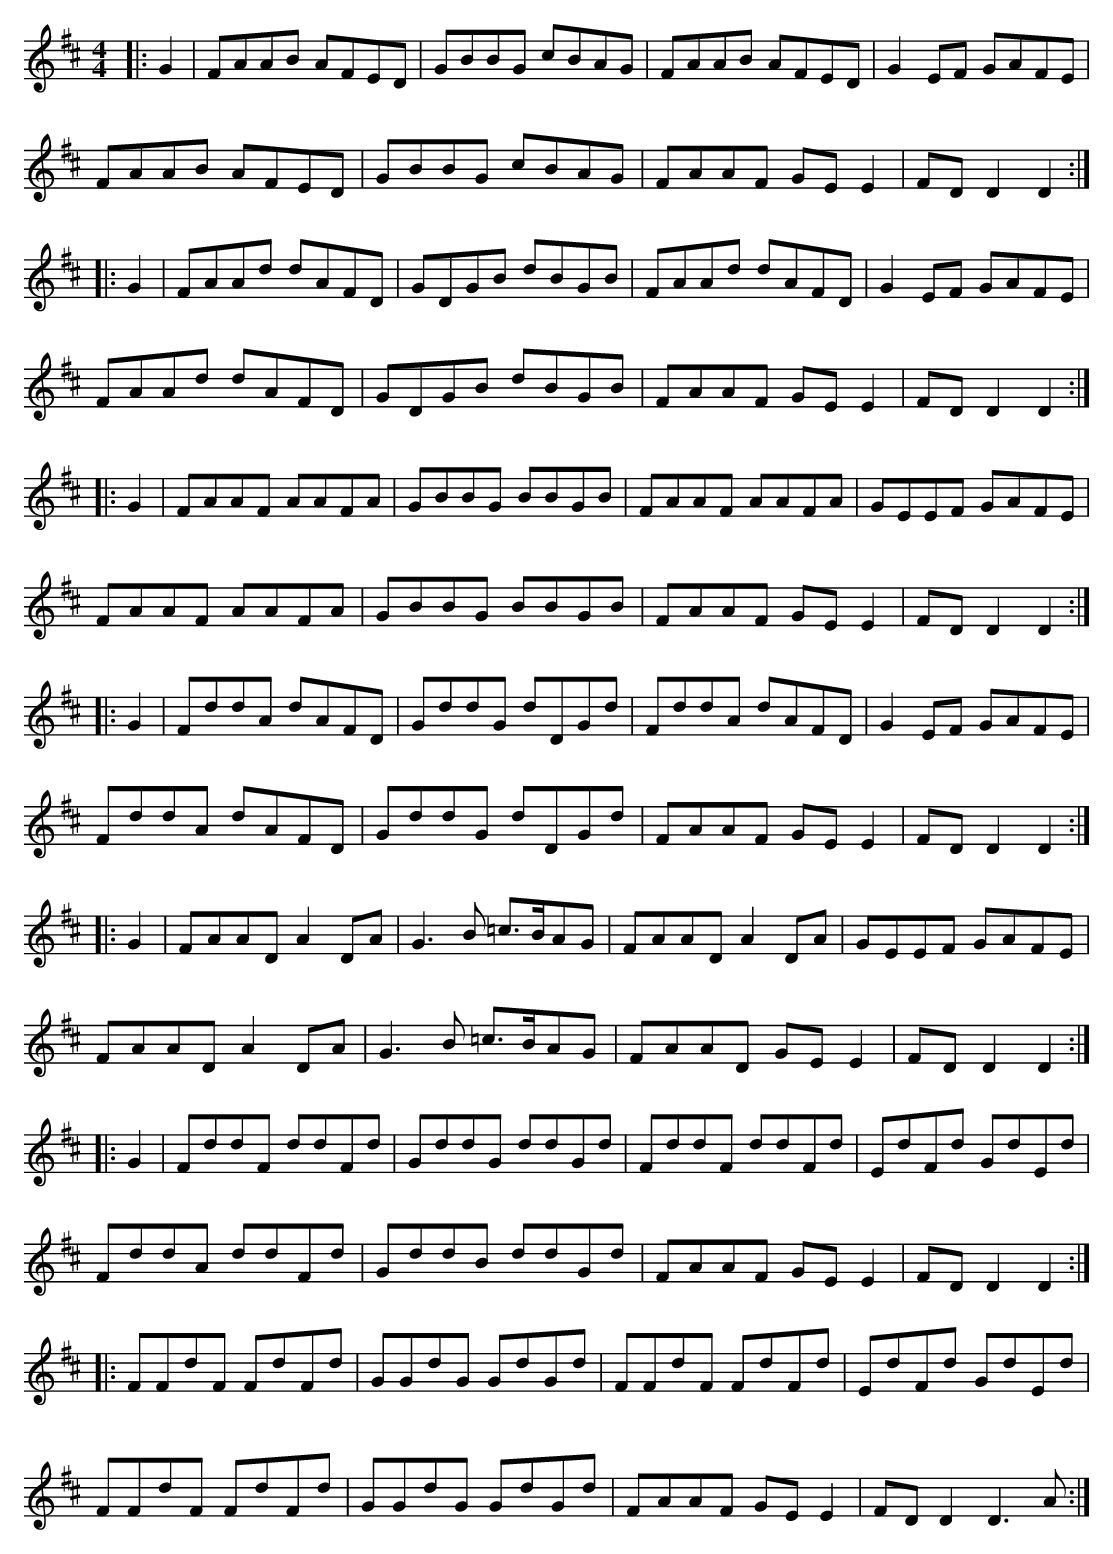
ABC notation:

X:1
M:4/4
K:D
|:G2|FAAB AFED|GBBG cBAG|FAAB AFED|G2EF GAFE|
FAAB AFED|GBBG cBAG|FAAF GE E2|FD D2 D2:|
|:G2|FAAd dAFD|GDGB dBGB|FAAd dAFD|G2EF GAFE|
FAAd dAFD|GDGB dBGB|FAAF GE E2|FD D2 D2:|
|:G2|FAAF AAFA|GBBG BBGB|FAAF AAFA|GEEF GAFE|
FAAF AAFA|GBBG BBGB|FAAF GE E2|FD D2 D2:|
|:G2|FddA dAFD|GddG dDGd|FddA dAFD|G2EF GAFE|
FddA dAFD|GddG dDGd|FAAF GE E2|FD D2 D2:|
|:G2|FAAD A2DA|G3B =c>BAG|FAAD A2DA|GEEF GAFE|
FAAD A2DA|G3B =c>BAG|FAAD GE E2|FD D2 D2:|
|:G2|FddF ddFd|GddG ddGd|FddF ddFd|EdFd GdEd|
FddA ddFd|GddB ddGd|FAAF GE E2|FD D2 D2:|
|:FFdF FdFd|GGdG GdGd|FFdF FdFd|EdFd GdEd|
FFdF FdFd|GGdG GdGd|FAAF GE E2|FD D2 D3A:|
